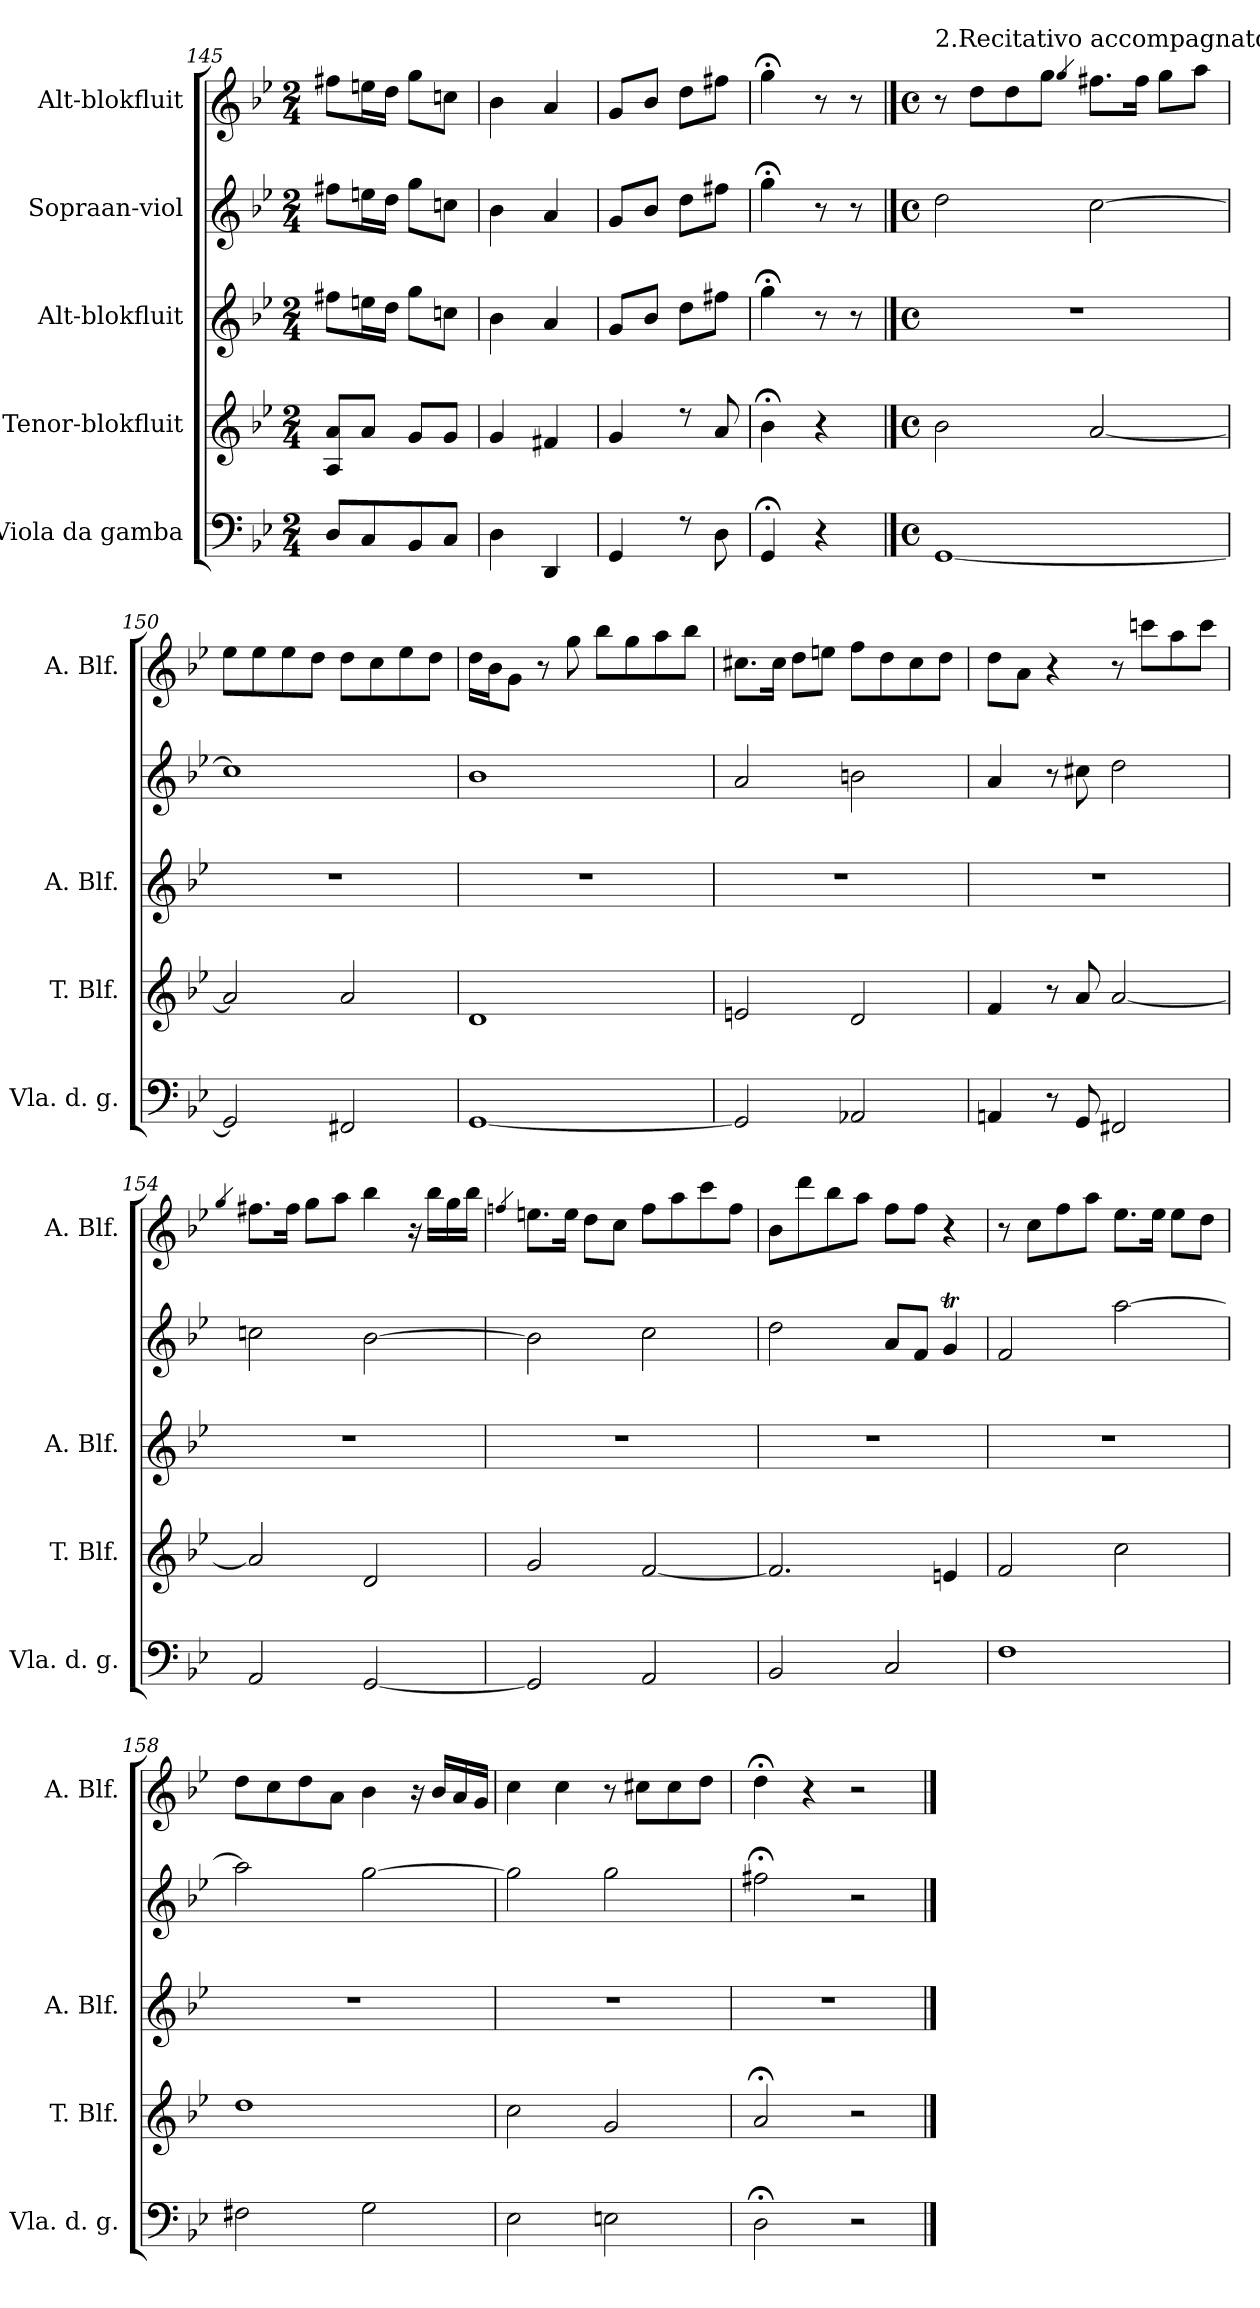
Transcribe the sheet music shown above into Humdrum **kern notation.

**kern	**kern	**kern	**kern	**kern
*part5	*part4	*part3	*part2	*part1
*staff5	*staff4	*staff3	*staff2	*staff1
*I"Viola da gamba	*I"Tenor-blokfluit	*I"Alt-blokfluit	*I"Sopraan-viol	*I"Alt-blokfluit
*I'Vla. d. g.	*I'T. Blf.	*I'A. Blf.	*	*I'A. Blf.
*clefF4	*clefG2	*clefG2	*clefG2	*clefG2
*k[b-e-]	*k[b-e-]	*k[b-e-]	*k[b-e-]	*k[b-e-]
*M2/4	*M2/4	*M2/4	*M2/4	*M2/4
=145	=145	=145	=145	=145
8D/L	8A/ 8a/L	8ff#X\L	8ff#X\L	8ff#X\L
8C/	8a/J	16een\L	16een\L	16een\L
.	.	16dd\JJ	16dd\JJ	16dd\JJ
8BB-/	8g/L	8gg\L	8gg\L	8gg\L
8C/J	8g/J	8ccn\J	8ccn\J	8ccn\J
=146	=146	=146	=146	=146
4D\	4g/	4b-\	4b-\	4b-\
4DD/	4f#X/	4a/	4a/	4a/
=147	=147	=147	=147	=147
4GG/	4g/	8g/L	8g/L	8g/L
.	.	8b-/J	8b-/J	8b-/J
8rF	8rdd	8dd\L	8dd\L	8dd\L
8D\	8a/	8ff#X\J	8ff#X\J	8ff#X\J
=148	=148	=148	=148	=148
4GG;</	4b-;<\	4gg;<\	4gg;<\	4gg;<\
4r	4r	8r	8r	8r
.	.	8r	8r	8r
!!LO:LB:g=z
==149	==149	==149	==149	==149
*M4/4	*M4/4	*M4/4	*M4/4	*M4/4
*met(c)	*met(c)	*met(c)	*met(c)	*met(c)
!	!	!	!	!LO:TX:a:t=2.Recitativo accompagnato
[1GG	2b-\	1r	2dd\	8r
.	.	.	.	8dd\L
.	.	.	.	8dd\
.	.	.	.	8gg\J
.	.	.	.	4qgg/
.	[2a/	.	[2cc\	8.ff#X\L
.	.	.	.	16ff#\Jk
.	.	.	.	8gg\L
.	.	.	.	8aa\J
=150	=150	=150	=150	=150
2GG/]	2a/]	1r	1cc]	8ee-\L
.	.	.	.	8ee-\
.	.	.	.	8ee-\
.	.	.	.	8dd\J
2FF#X/	2a/	.	.	8dd\L
.	.	.	.	8cc\
.	.	.	.	8ee-\
.	.	.	.	8dd\J
=151	=151	=151	=151	=151
[1GG	1d	1r	1b-	16dd\LL
.	.	.	.	16b-\J
.	.	.	.	8g\J
.	.	.	.	8r
.	.	.	.	8gg\
.	.	.	.	8bb-\L
.	.	.	.	8gg\
.	.	.	.	8aa\
.	.	.	.	8bb-\J
=152	=152	=152	=152	=152
2GG/]	2en/	1r	2a/	8.cc#X\L
.	.	.	.	16cc#\Jk
.	.	.	.	8dd\L
.	.	.	.	8een\J
2AA-X/	2d/	.	2bn\	8ff\L
.	.	.	.	8dd\
.	.	.	.	8cc#\
.	.	.	.	8dd\J
!!LO:LB:g=z
=153	=153	=153	=153	=153
4AAn/	4f/	1r	4a/	8dd\L
.	.	.	.	8a\J
8r	8r	.	8r	4r
8GG/	8a/	.	8cc#X\	.
2FF#X/	[2a/	.	2dd\	8r
.	.	.	.	8cccn\L
.	.	.	.	8aa\
.	.	.	.	8ccc\J
=154	=154	=154	=154	=154
.	.	.	.	4qgg/
2AA/	2a/]	1r	2ccn\	8.ff#X\L
.	.	.	.	16ff#\Jk
.	.	.	.	8gg\L
.	.	.	.	8aa\J
[2GG/	2d/	.	[2b-\	4bb-\
.	.	.	.	16r
.	.	.	.	16bb-\LL
.	.	.	.	16gg\
.	.	.	.	16bb-\JJ
=155	=155	=155	=155	=155
.	.	.	.	4qffn/
2GG/]	2g/	1r	2b-\]	8.een\L
.	.	.	.	16ee\Jk
.	.	.	.	8dd\L
.	.	.	.	8cc\J
2AA/	[2f/	.	2cc\	8ff\L
.	.	.	.	8aa\
.	.	.	.	8ccc\
.	.	.	.	8ff\J
=156	=156	=156	=156	=156
2BB-/	2.f/]	1r	2dd\	8b-\L
.	.	.	.	8ddd\
.	.	.	.	8bb-\
.	.	.	.	8aa\J
2C/	.	.	8a/L	8ff\L
.	.	.	8f/J	8ff\J
.	4en/	.	4gT/	4r
!!LO:PB:g=z
=157	=157	=157	=157	=157
1F	2f/	1r	2f/	8r
.	.	.	.	8cc\L
.	.	.	.	8ff\
.	.	.	.	8aa\J
.	2cc\	.	[2aa\	8.ee-\L
.	.	.	.	16ee-\Jk
.	.	.	.	8ee-\L
.	.	.	.	8dd\J
=158	=158	=158	=158	=158
2F#X\	1dd	1r	2aa\]	8dd\L
.	.	.	.	8cc\
.	.	.	.	8dd\
.	.	.	.	8a\J
2G\	.	.	[2gg\	4b-\
.	.	.	.	16r
.	.	.	.	16b-/LL
.	.	.	.	16a/
.	.	.	.	16g/JJ
=159	=159	=159	=159	=159
2E-\	2cc\	1r	2gg\]	4cc\
.	.	.	.	4cc\
2En\	2g/	.	2gg\	8r
.	.	.	.	8cc#X\L
.	.	.	.	8cc#\
.	.	.	.	8dd\J
=160	=160	=160	=160	=160
2D;<\	2a;</	1r	2ff#X;<\	4dd;<\
.	.	.	.	4r
2r	2r	.	2r	2r
==	==	==	==	==
*-	*-	*-	*-	*-
